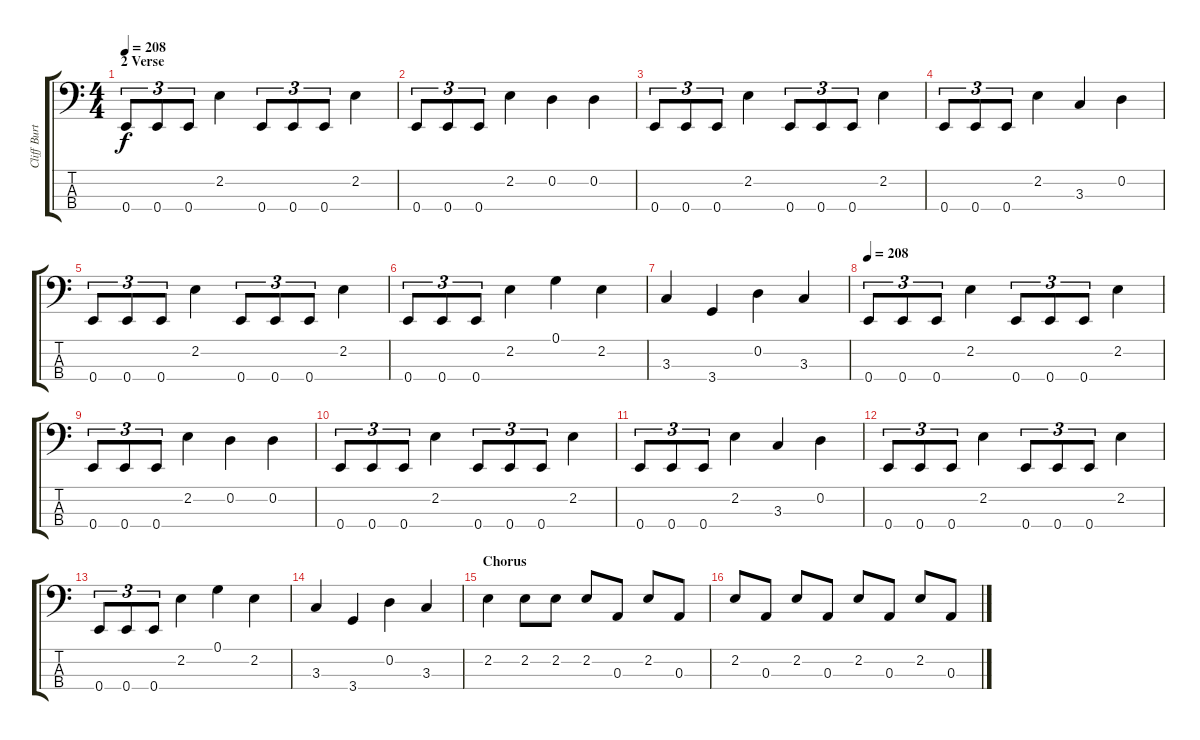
\track ("Cliff Burton (Bass)" "Cliff Burt") {instrument electricbassfinger}
\staff {score tabs}
\tuning (G2 D2 A1 E1) {hide}
\ts (4 4)
\section ("" "2 Verse")
\tempo 208
\clef f4
\ks c
0.4.8{tu (3 2) dy f} 0.4.8{tu (3 2)} 0.4.8{tu (3 2)} 2.2.4 0.4.8{tu (3 2)} 0.4.8{tu (3 2)} 0.4.8{tu (3 2)} 2.2.4 |
0.4.8{tu (3 2)} 0.4.8{tu (3 2)} 0.4.8{tu (3 2)} 2.2.4 0.2.4 0.2.4 |
0.4.8{tu (3 2)} 0.4.8{tu (3 2)} 0.4.8{tu (3 2)} 2.2.4 0.4.8{tu (3 2)} 0.4.8{tu (3 2)} 0.4.8{tu (3 2)} 2.2.4 |
0.4.8{tu (3 2)} 0.4.8{tu (3 2)} 0.4.8{tu (3 2)} 2.2.4 3.3.4 0.2.4 |
0.4.8{tu (3 2)} 0.4.8{tu (3 2)} 0.4.8{tu (3 2)} 2.2.4 0.4.8{tu (3 2)} 0.4.8{tu (3 2)} 0.4.8{tu (3 2)} 2.2.4 |
0.4.8{tu (3 2)} 0.4.8{tu (3 2)} 0.4.8{tu (3 2)} 2.2.4 0.1.4 2.2.4 |
3.3.4 3.4.4 0.2.4 3.3.4 |
\tempo 208
0.4.8{tu (3 2)} 0.4.8{tu (3 2)} 0.4.8{tu (3 2)} 2.2.4 0.4.8{tu (3 2)} 0.4.8{tu (3 2)} 0.4.8{tu (3 2)} 2.2.4 |
0.4.8{tu (3 2)} 0.4.8{tu (3 2)} 0.4.8{tu (3 2)} 2.2.4 0.2.4 0.2.4 |
0.4.8{tu (3 2)} 0.4.8{tu (3 2)} 0.4.8{tu (3 2)} 2.2.4 0.4.8{tu (3 2)} 0.4.8{tu (3 2)} 0.4.8{tu (3 2)} 2.2.4 |
0.4.8{tu (3 2)} 0.4.8{tu (3 2)} 0.4.8{tu (3 2)} 2.2.4 3.3.4 0.2.4 |
0.4.8{tu (3 2)} 0.4.8{tu (3 2)} 0.4.8{tu (3 2)} 2.2.4 0.4.8{tu (3 2)} 0.4.8{tu (3 2)} 0.4.8{tu (3 2)} 2.2.4 |
0.4.8{tu (3 2)} 0.4.8{tu (3 2)} 0.4.8{tu (3 2)} 2.2.4 0.1.4 2.2.4 |
3.3.4 3.4.4 0.2.4 3.3.4 |
\section ("" "Chorus")
2.2.4 2.2.8 2.2.8 2.2.8 0.3.8 2.2.8 0.3.8 |
2.2.8 0.3.8 2.2.8 0.3.8 2.2.8 0.3.8 2.2.8 0.3.8
